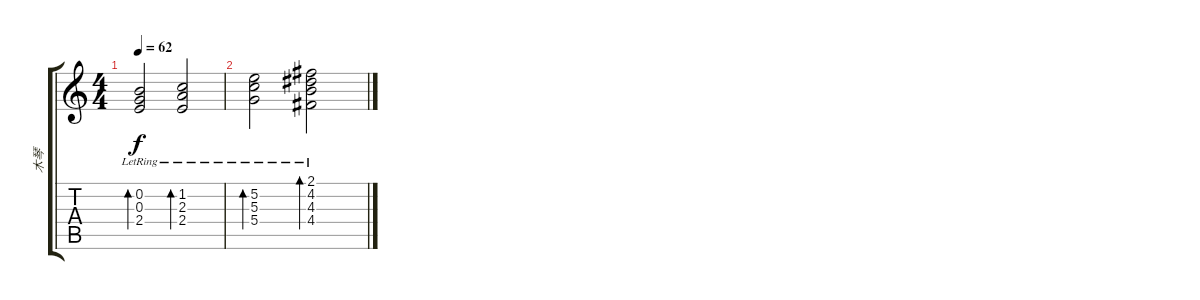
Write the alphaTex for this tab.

\track ("木琴" "木琴") {instrument acousticguitarsteel}
\staff {score tabs}
\tuning (E4 B3 G3 D3 A2 E2) {hide}
\ts (4 4)
\tempo 62
\clef g2
\ks c
(0.2{lr} 0.3{lr} 2.4{lr}).2{bd 240 dy f} (1.2{lr} 2.3{lr} 2.4{lr}).2{bd 240} |
(5.2{lr} 5.3{lr} 5.4{lr}).2{bd 120} (2.1{lr} 4.2{lr} 4.3{lr} 4.4{lr}).2{bd 120}
